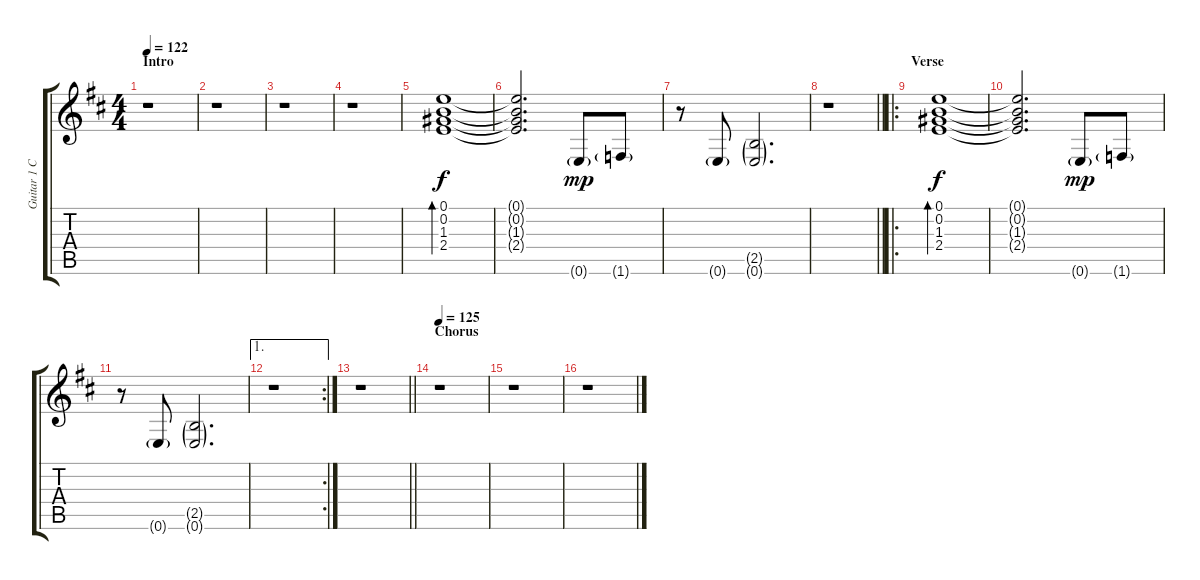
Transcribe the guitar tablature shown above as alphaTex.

\track ("Guitar 1 Clean" "Guitar 1 C") {instrument electricguitarclean}
\staff {score tabs}
\tuning (E4 B3 G3 D3 A2 E2) {hide}
\ts (4 4)
\section ("" "Intro")
\tempo 122
\clef g2
\ks d
r.1{dy f instrument electricguitarclean} |
r.1 |
r.1 |
r.1 |
(0.1 0.2 1.3 2.4).1{bd 30} |
(0.1{t} 0.2{t} 1.3{t} 2.4{t}).2{d} 0.6{g}.8{dy mp} 1.6{g}.8 |
r.8 0.6{g}.8 (2.5{g} 0.6{g}).2{d} |
\barLineRight lightlight
r.1 |
\ro
\section ("" "Verse")
(0.1 0.2 1.3 2.4).1{bd 30 dy f} |
(0.1{t} 0.2{t} 1.3{t} 2.4{t}).2{d} 0.6{g}.8{dy mp} 1.6{g}.8 |
r.8 0.6{g}.8 (2.5{g} 0.6{g}).2{d} |
\ae 1
\rc 2
r.1 |
\barLineRight lightlight
r.1 |
\section ("" "Chorus")
\tempo 125
r.1 |
r.1 |
r.1
